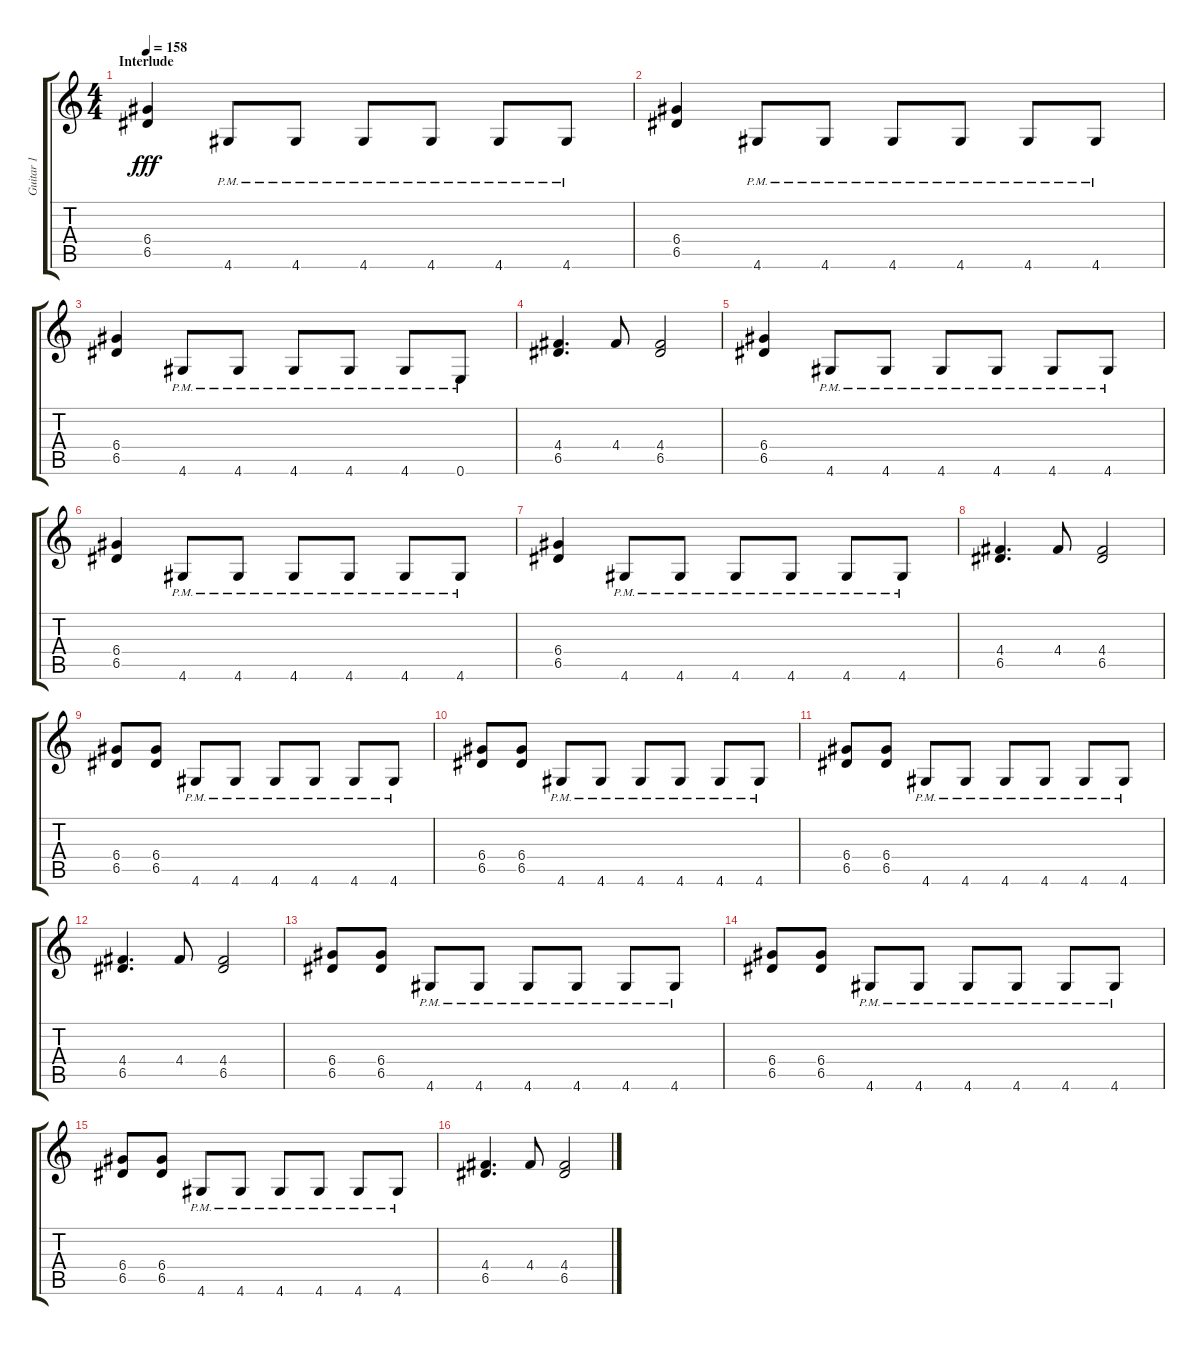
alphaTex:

\track ("Guitar 1" "Guitar 1") {instrument distortionguitar}
\staff {score tabs}
\tuning (E4 B3 G3 D3 A2 E2) {hide}
\ts (4 4)
\section ("" "Interlude")
\tempo 158
\clef g2
\ks c
(6.4 6.5).4{dy fff} 4.6{pm}.8 4.6{pm}.8 4.6{pm}.8 4.6{pm}.8 4.6{pm}.8 4.6{pm}.8 |
(6.4 6.5).4 4.6{pm}.8 4.6{pm}.8 4.6{pm}.8 4.6{pm}.8 4.6{pm}.8 4.6{pm}.8 |
(6.4 6.5).4 4.6{pm}.8 4.6{pm}.8 4.6{pm}.8 4.6{pm}.8 4.6{pm}.8 0.6{pm}.8 |
(4.4 6.5).4{d} 4.4.8 (4.4 6.5).2 |
(6.4 6.5).4 4.6{pm}.8 4.6{pm}.8 4.6{pm}.8 4.6{pm}.8 4.6{pm}.8 4.6{pm}.8 |
(6.4 6.5).4 4.6{pm}.8 4.6{pm}.8 4.6{pm}.8 4.6{pm}.8 4.6{pm}.8 4.6{pm}.8 |
(6.4 6.5).4 4.6{pm}.8 4.6{pm}.8 4.6{pm}.8 4.6{pm}.8 4.6{pm}.8 4.6{pm}.8 |
(4.4 6.5).4{d} 4.4.8 (4.4 6.5).2 |
(6.4 6.5).8 (6.4 6.5).8 4.6{pm}.8 4.6{pm}.8 4.6{pm}.8 4.6{pm}.8 4.6{pm}.8 4.6{pm}.8 |
(6.4 6.5).8 (6.4 6.5).8 4.6{pm}.8 4.6{pm}.8 4.6{pm}.8 4.6{pm}.8 4.6{pm}.8 4.6{pm}.8 |
(6.4 6.5).8 (6.4 6.5).8 4.6{pm}.8 4.6{pm}.8 4.6{pm}.8 4.6{pm}.8 4.6{pm}.8 4.6{pm}.8 |
(4.4 6.5).4{d} 4.4.8 (4.4 6.5).2 |
(6.4 6.5).8 (6.4 6.5).8 4.6{pm}.8 4.6{pm}.8 4.6{pm}.8 4.6{pm}.8 4.6{pm}.8 4.6{pm}.8 |
(6.4 6.5).8 (6.4 6.5).8 4.6{pm}.8 4.6{pm}.8 4.6{pm}.8 4.6{pm}.8 4.6{pm}.8 4.6{pm}.8 |
(6.4 6.5).8 (6.4 6.5).8 4.6{pm}.8 4.6{pm}.8 4.6{pm}.8 4.6{pm}.8 4.6{pm}.8 4.6{pm}.8 |
(4.4 6.5).4{d} 4.4.8 (4.4 6.5).2
